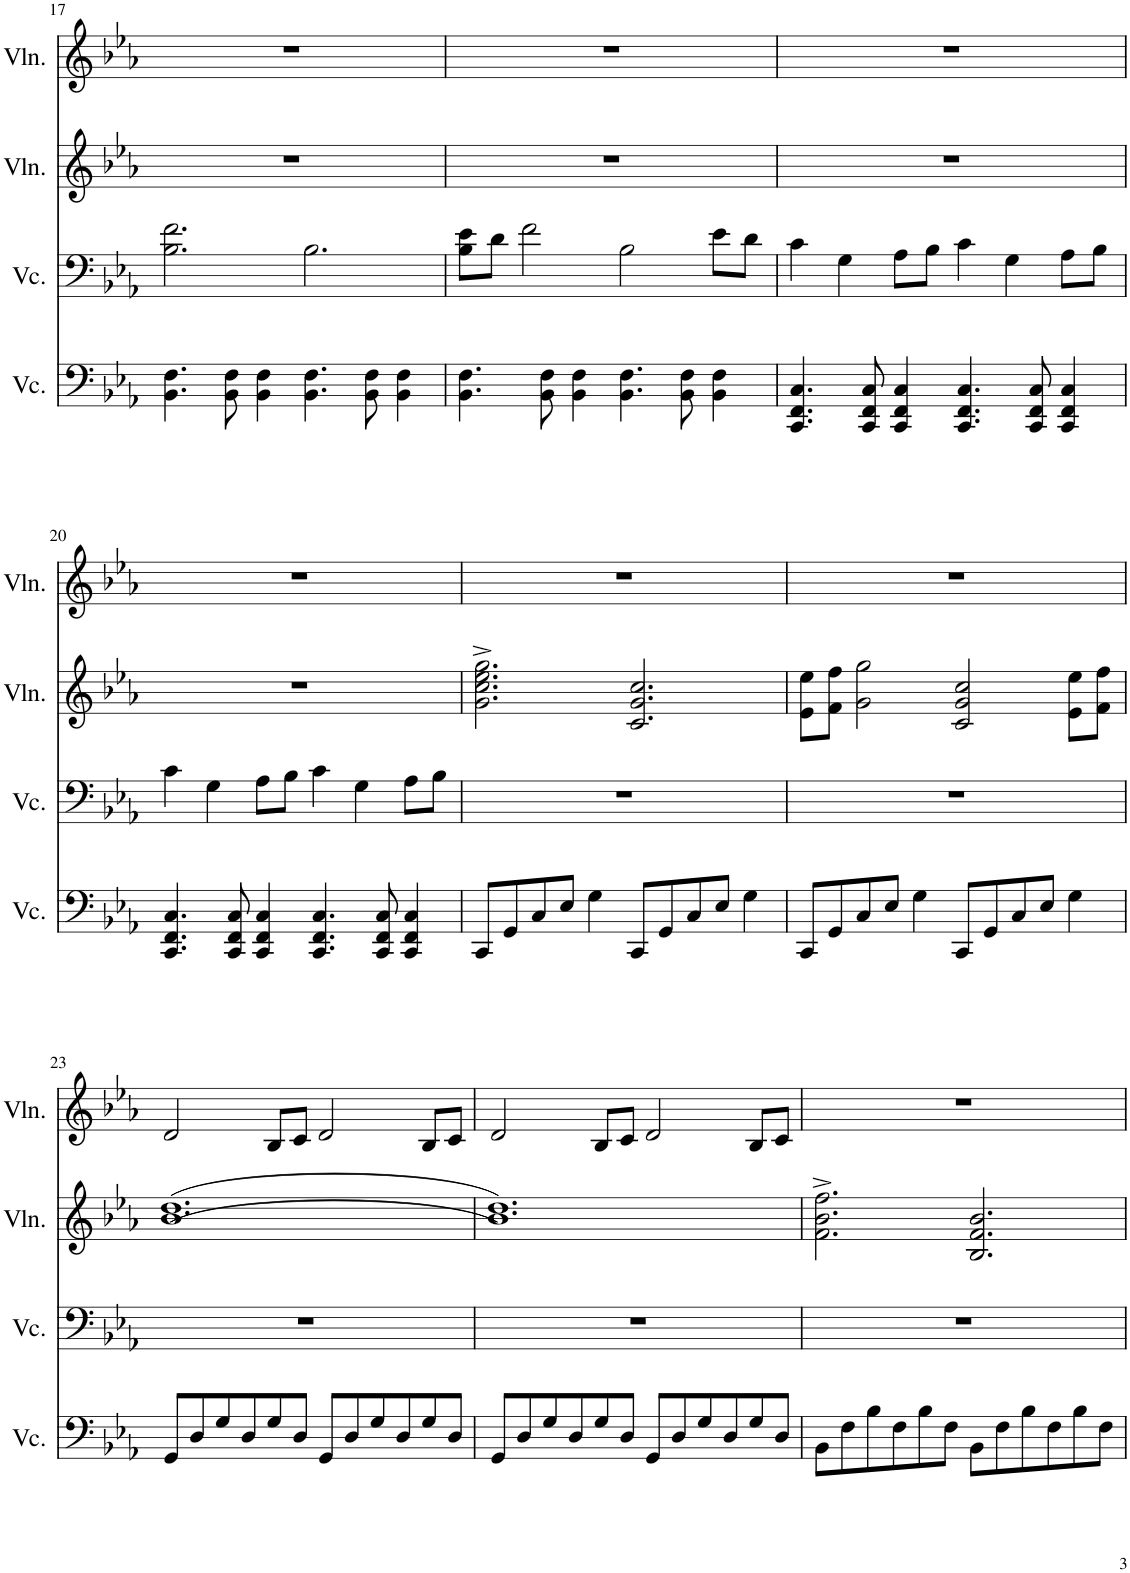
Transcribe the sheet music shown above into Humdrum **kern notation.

**kern	**kern	**kern	**kern	**kern	**kern	**kern
*part6	*part5	*part4	*part3	*part2	*part2	*part1
*staff7	*staff6	*staff5	*staff4	*staff3	*staff2	*staff1
*I"Violoncello	*I"Violoncello	*I"Violin	*I"Violin	*I"Piano	*	*I"Piano
*I'Vc.	*I'Vc.	*I'Vln.	*I'Vln.	*I'Pno.	*	*I'Pno.
!!LO:PB:g=z
*clefF4	*clefF4	*clefG2	*clefG2	*clefF4	*clefG2	*clefG2
*k[b-e-a-]	*k[b-e-a-]	*k[b-e-a-]	*k[b-e-a-]	*k[b-e-a-]	*k[b-e-a-]	*k[b-e-a-]
*M6/4	*M6/4	*M6/4	*M6/4	*M6/4	*M6/4	*M6/4
=17	=17	=17	=17	=17	=17	=17
4.BB-\ 4.F\	2.B-\ 2.f\	1.r	1.r	4.BB- 4.F	2.B- 2.f	1.r
8BB-\ 8F\	.	.	.	8BB- 8F	.	.
4BB-\ 4F\	.	.	.	4BB- 4F	.	.
4.BB-\ 4.F\	2.B-\	.	.	4.BB- 4.F	2.B-	.
8BB-\ 8F\	.	.	.	8BB- 8F	.	.
4BB-\ 4F\	.	.	.	4BB- 4F	.	.
=18	=18	=18	=18	=18	=18	=18
4.BB-\ 4.F\	8B-\ 8e-\L	1.r	1.r	4.BB- 4.F	8B-/ 8e-/L	1.r
.	8d\J	.	.	.	8d/J	.
.	2f\	.	.	.	2f	.
8BB-\ 8F\	.	.	.	8BB- 8F	.	.
4BB-\ 4F\	.	.	.	4BB- 4F	.	.
4.BB-\ 4.F\	2B-\	.	.	4.BB- 4.F	2B-	.
8BB-\ 8F\	.	.	.	8BB- 8F	.	.
4BB-\ 4F\	8e-\L	.	.	4BB- 4F	8e-/L	.
.	8d\J	.	.	.	8d/J	.
=19	=19	=19	=19	=19	=19	=19
4.CC/ 4.FF/ 4.C/	4c\	1.r	1.r	4.CC 4.FF 4.C	4c	1.r
.	4G\	.	.	.	4G	.
8CC/ 8FF/ 8C/	.	.	.	8CC 8FF 8C	.	.
4CC/ 4FF/ 4C/	8A-\L	.	.	4CC 4FF 4C	8A-/L	.
.	8B-\J	.	.	.	8B-/J	.
4.CC/ 4.FF/ 4.C/	4c\	.	.	4.CC 4.FF 4.C	4c	.
.	4G\	.	.	.	4G	.
8CC/ 8FF/ 8C/	.	.	.	8CC 8FF 8C	.	.
4CC/ 4FF/ 4C/	8A-\L	.	.	4CC 4FF 4C	8A-/L	.
.	8B-\J	.	.	.	8B-/J	.
!!LO:LB:g=z
=20	=20	=20	=20	=20	=20	=20
4.CC/ 4.FF/ 4.C/	4c\	1.r	1.r	4.CC 4.FF 4.C	4c	1.r
.	4G\	.	.	.	4G	.
8CC/ 8FF/ 8C/	.	.	.	8CC 8FF 8C	.	.
4CC/ 4FF/ 4C/	8A-\L	.	.	4CC 4FF 4C	8A-/L	.
.	8B-\J	.	.	.	8B-/J	.
4.CC/ 4.FF/ 4.C/	4c\	.	.	4.CC 4.FF 4.C	4c	.
.	4G\	.	.	.	4G	.
8CC/ 8FF/ 8C/	.	.	.	8CC 8FF 8C	.	.
4CC/ 4FF/ 4C/	8A-\L	.	.	4CC 4FF 4C	8A-/L	.
.	8B-\J	.	.	.	8B-/J	.
=21	=21	=21	=21	=21	=21	=21
8CC/L	1.r	2.g\^ 2.cc\^ 2.ee-\^ 2.gg\^	1.r	8CC/L	2.g^ 2.cc^ 2.ee-^ 2.gg^	1.r
8GG/	.	.	.	8GG/	.	.
8C/	.	.	.	8C/	.	.
8E-/J	.	.	.	8E-/J	.	.
4G\	.	.	.	4G	.	.
8CC/L	.	2.c/ 2.g/ 2.cc/	.	8CC/L	2.c 2.g 2.cc	.
8GG/	.	.	.	8GG/	.	.
8C/	.	.	.	8C/	.	.
8E-/J	.	.	.	8E-/J	.	.
4G\	.	.	.	4G	.	.
=22	=22	=22	=22	=22	=22	=22
8CC/L	1.r	8e-\ 8ee-\L	1.r	8CC/L	8e-\ 8ee-\L	1.r
8GG/	.	8f\ 8ff\J	.	8GG/	8f\ 8ff\J	.
8C/	.	2g\ 2gg\	.	8C/	2g 2gg	.
8E-/J	.	.	.	8E-/J	.	.
4G\	.	.	.	4G	.	.
8CC/L	.	2c/ 2g/ 2cc/	.	8CC/L	2c 2g 2cc	.
8GG/	.	.	.	8GG/	.	.
8C/	.	.	.	8C/	.	.
8E-/J	.	.	.	8E-/J	.	.
4G\	.	8e-\ 8ee-\L	.	4G	8e-\ 8ee-\L	.
.	.	8f\ 8ff\J	.	.	8f\ 8ff\J	.
!!LO:LB:g=z
=23	=23	=23	=23	=23	=23	=23
8GG/L	1.r	((1.b- 1.dd	2d/	8GG/L	((1.b- 1.dd	2d
8D/	.	.	.	8D/	.	.
8G/	.	.	.	8G/	.	.
8D/	.	.	.	8D/	.	.
8G/	.	.	8B-/L	8G/	.	8B-/L
8D/J	.	.	8c/J	8D/J	.	8c/J
8GG/L	.	.	2d/	8GG/L	.	2d
8D/	.	.	.	8D/	.	.
8G/	.	.	.	8G/	.	.
8D/	.	.	.	8D/	.	.
8G/	.	.	8B-/L	8G/	.	8B-/L
8D/J	.	.	8c/J	8D/J	.	8c/J
=24	=24	=24	=24	=24	=24	=24
8GG/L	1.r	1.b- 1.dd))	2d/	8GG/L	1.b- 1.dd))	2d
8D/	.	.	.	8D/	.	.
8G/	.	.	.	8G/	.	.
8D/	.	.	.	8D/	.	.
8G/	.	.	8B-/L	8G/	.	8B-/L
8D/J	.	.	8c/J	8D/J	.	8c/J
8GG/L	.	.	2d/	8GG/L	.	2d
8D/	.	.	.	8D/	.	.
8G/	.	.	.	8G/	.	.
8D/	.	.	.	8D/	.	.
8G/	.	.	8B-/L	8G/	.	8B-/L
8D/J	.	.	8c/J	8D/J	.	8c/J
=25	=25	=25	=25	=25	=25	=25
8BB-\L	1.r	2.f\^ 2.b-\^ 2.ff\^	1.r	8BB-\L	2.f^ 2.b-^ 2.ff^	1.r
8F\	.	.	.	8F\	.	.
8B-\	.	.	.	8B-\	.	.
8F\	.	.	.	8F\	.	.
8B-\	.	.	.	8B-\	.	.
8F\J	.	.	.	8F\J	.	.
8BB-\L	.	2.B-/ 2.f/ 2.b-/	.	8BB-\L	2.B- 2.f 2.b-	.
8F\	.	.	.	8F\	.	.
8B-\	.	.	.	8B-\	.	.
8F\	.	.	.	8F\	.	.
8B-\	.	.	.	8B-\	.	.
8F\J	.	.	.	8F\J	.	.
=	=	=	=	=	=	=
*-	*-	*-	*-	*-	*-	*-
